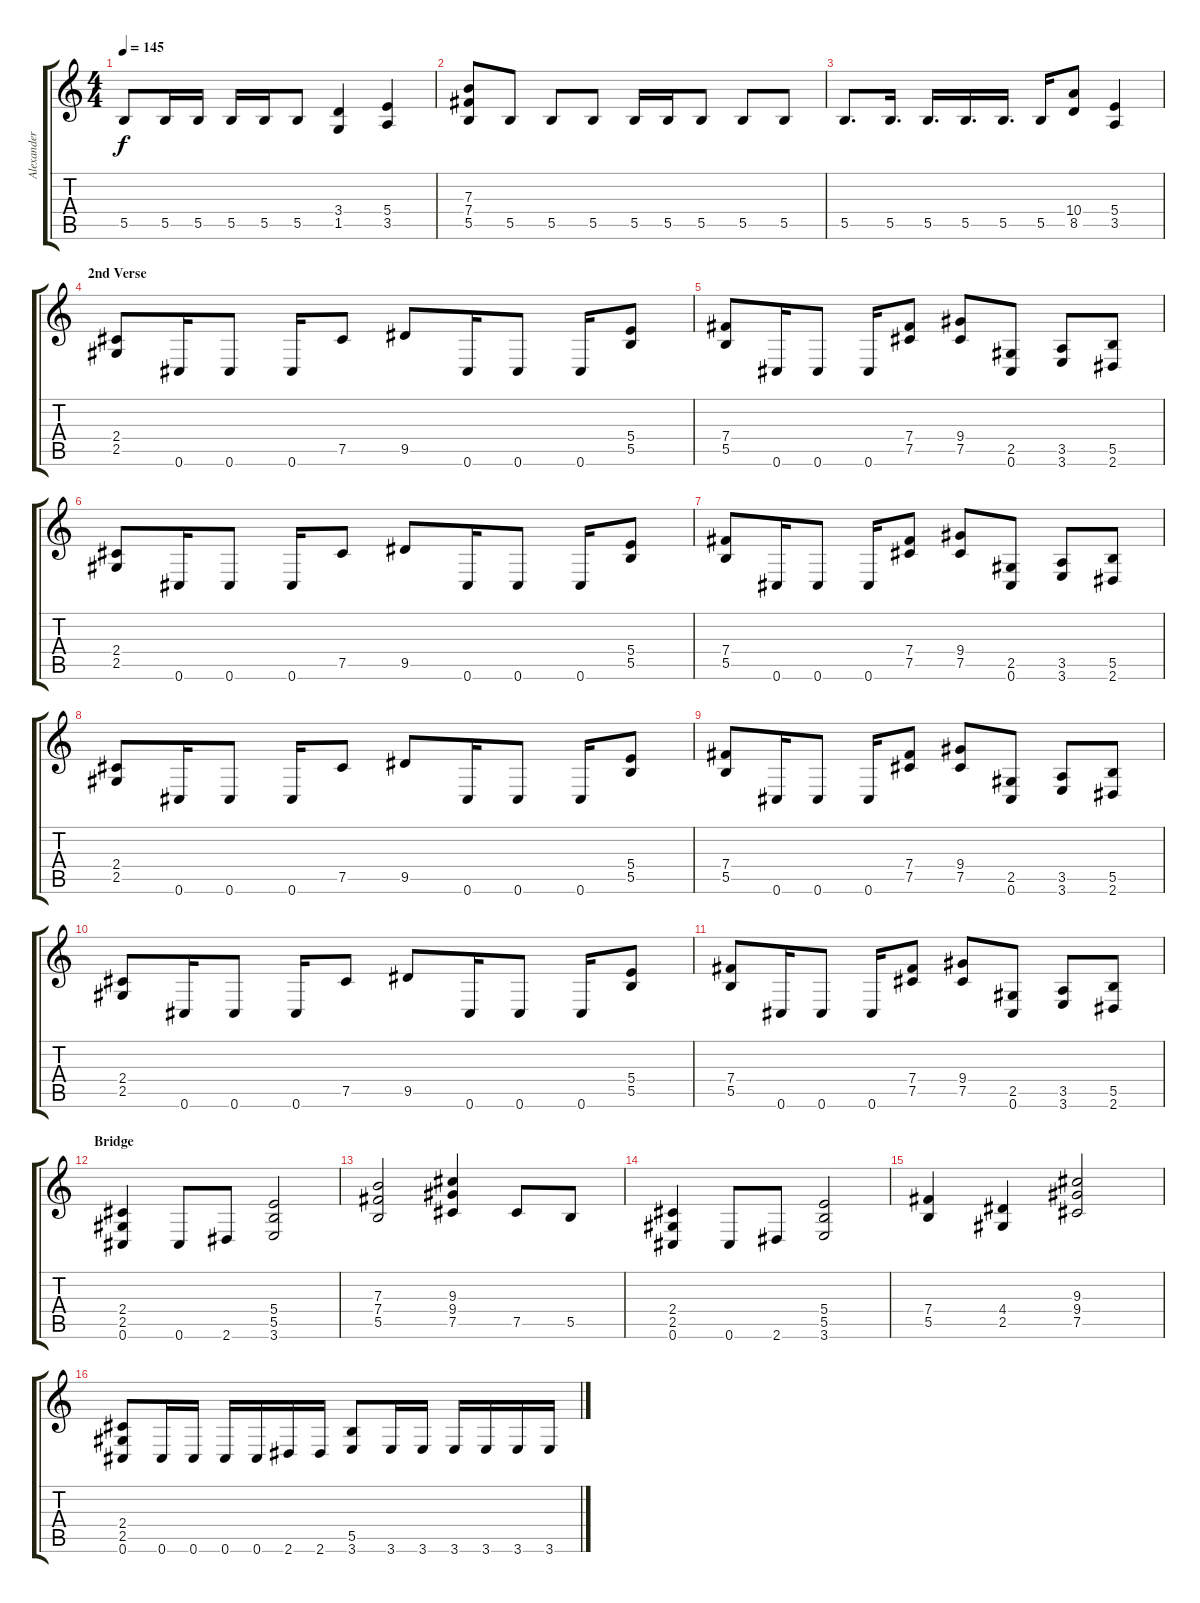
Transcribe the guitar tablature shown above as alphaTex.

\track ("Alexander Kuoppala " "Alexander ") {instrument overdrivenguitar}
\staff {score tabs}
\tuning (Db4 Ab3 E3 B2 Gb2 Db2) {hide}
\ts (4 4)
\tempo 145
\clef g2
\ks c
5.5.8{dy f} 5.5.16 5.5.16 5.5.16 5.5.16 5.5.8 (3.4 1.5).4 (5.4 3.5).4 |
(7.3 7.4 5.5).8 5.5.8 5.5.8 5.5.8 5.5.16 5.5.16 5.5.8 5.5.8 5.5.8 |
5.5.8{d} 5.5.16{d} 5.5.16{d} 5.5.16{d} 5.5.16{d} 5.5.16 (10.4 8.5).8 (5.4 3.5).4 |
\section ("" "2nd Verse")
(2.4 2.5).8 0.6.16 0.6.8 0.6.16 7.5.8 9.5.8 0.6.16 0.6.8 0.6.16 (5.4 5.5).8 |
(7.4 5.5).8 0.6.16 0.6.8 0.6.16 (7.4 7.5).8 (9.4 7.5).8 (2.5 0.6).8 (3.5 3.6).8 (5.5 2.6).8 |
(2.4 2.5).8 0.6.16 0.6.8 0.6.16 7.5.8 9.5.8 0.6.16 0.6.8 0.6.16 (5.4 5.5).8 |
(7.4 5.5).8 0.6.16 0.6.8 0.6.16 (7.4 7.5).8 (9.4 7.5).8 (2.5 0.6).8 (3.5 3.6).8 (5.5 2.6).8 |
(2.4 2.5).8 0.6.16 0.6.8 0.6.16 7.5.8 9.5.8 0.6.16 0.6.8 0.6.16 (5.4 5.5).8 |
(7.4 5.5).8 0.6.16 0.6.8 0.6.16 (7.4 7.5).8 (9.4 7.5).8 (2.5 0.6).8 (3.5 3.6).8 (5.5 2.6).8 |
(2.4 2.5).8 0.6.16 0.6.8 0.6.16 7.5.8 9.5.8 0.6.16 0.6.8 0.6.16 (5.4 5.5).8 |
(7.4 5.5).8 0.6.16 0.6.8 0.6.16 (7.4 7.5).8 (9.4 7.5).8 (2.5 0.6).8 (3.5 3.6).8 (5.5 2.6).8 |
\section ("" "Bridge")
(2.4 2.5 0.6).4 0.6.8 2.6.8 (5.4 5.5 3.6).2 |
(7.3 7.4 5.5).2 (9.3 9.4 7.5).4 7.5.8 5.5.8 |
(2.4 2.5 0.6).4 0.6.8 2.6.8 (5.4 5.5 3.6).2 |
(7.4 5.5).4 (4.4 2.5).4 (9.3 9.4 7.5).2 |
(2.4 2.5 0.6).8 0.6.16 0.6.16 0.6.16 0.6.16 2.6.16 2.6.16 (5.5 3.6).8 3.6.16 3.6.16 3.6.16 3.6.16 3.6.16 3.6.16
